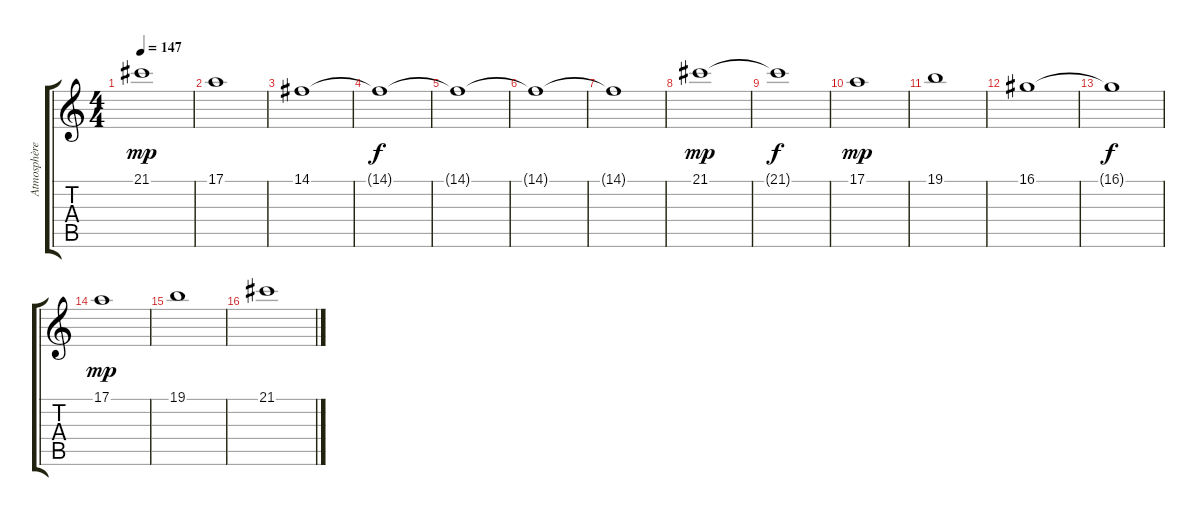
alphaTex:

\track ("Atmosphère 1" "Atmosphère") {instrument pad2warm}
\staff {score tabs}
\tuning (E4 B3 G3 D3 A2 E2) {hide}
\ts (4 4)
\tempo 147
\clef g2
\ks c
21.1.1{dy mp} |
17.1.1 |
14.1.1 |
14.1{t}.1{dy f} |
14.1{t}.1 |
14.1{t}.1 |
14.1{t}.1 |
21.1.1{dy mp} |
21.1{t}.1{dy f} |
17.1.1{dy mp} |
19.1.1 |
16.1.1 |
16.1{t}.1{dy f} |
17.1.1{dy mp} |
19.1.1 |
21.1.1
